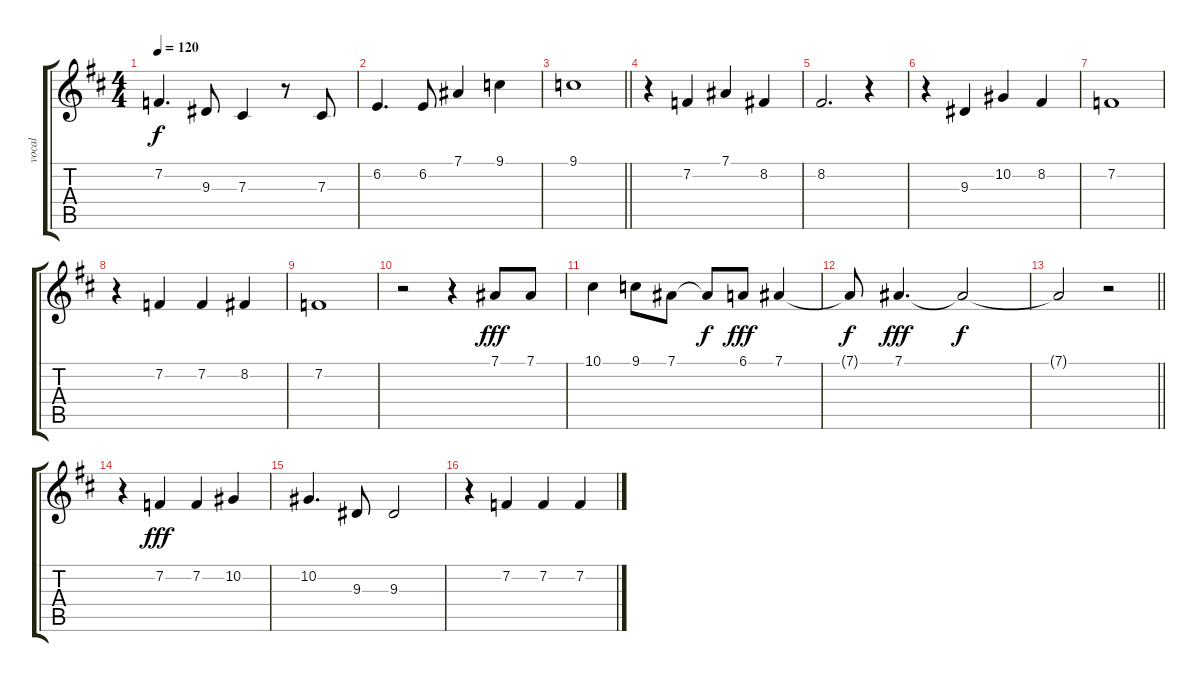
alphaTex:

\track ("vocal" "vocal") {instrument stringensemble2}
\staff {score tabs}
\tuning (Eb4 Bb3 Gb3 Db3 Ab2 Eb2) {hide}
\ts (4 4)
\tempo 120
\clef g2
\ks bminor
7.2.4{d dy f} 9.3.8 7.3.4 r.8 7.3.8 |
6.2.4{d} 6.2.8 7.1.4 9.1.4 |
\barLineRight lightlight
9.1.1 |
r.4 7.2.4 7.1.4 8.2.4 |
8.2.2{d} r.4 |
r.4 9.3.4 10.2.4 8.2.4 |
7.2.1 |
r.4 7.2.4 7.2.4 8.2.4 |
7.2.1 |
r.2 r.4 7.1.8{dy fff} 7.1.8 |
10.1.4 9.1.8 7.1.8 7.1{t}.8{dy f} 6.1.8{dy fff} 7.1.4 |
7.1{t}.8{dy f} 7.1.4{d dy fff} 7.1{t}.2{dy f} |
\barLineRight lightlight
7.1{t}.2 r.2 |
r.4 7.2.4{dy fff} 7.2.4 10.2.4 |
10.2.4{d} 9.3.8 9.3.2 |
r.4 7.2.4 7.2.4 7.2.4
